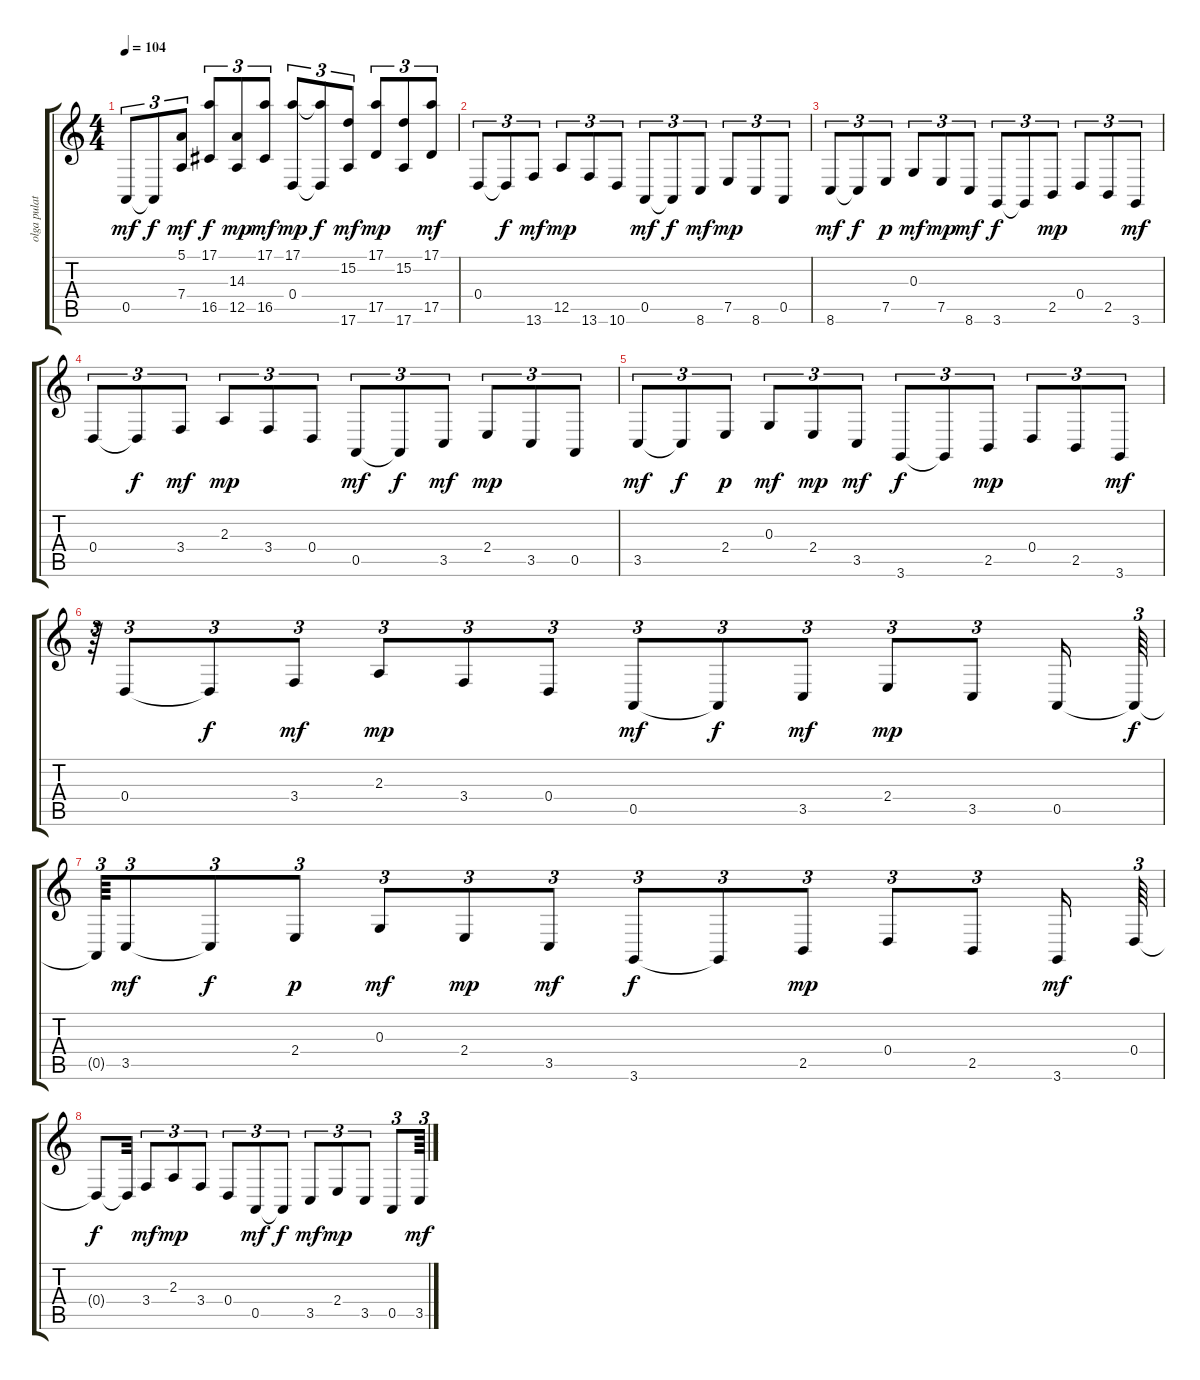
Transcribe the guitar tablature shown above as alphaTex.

\track ("olga pulatova" "olga pulat") {instrument acousticgrandpiano}
\staff {score tabs}
\tuning (E4 B3 G3 D3 A2 E2) {hide}
\ts (4 4)
\tempo 104
\clef g2
\ks c
0.5.8{tu (3 2) dy mf} 0.5{t}.8{tu (3 2) dy f} (5.1 7.4).8{tu (3 2) dy mf} (17.1 16.5).8{tu (3 2) dy f} (14.3 12.5).8{tu (3 2) dy mp} (17.1 16.5).8{tu (3 2) dy mf} (17.1 0.4).8{tu (3 2) dy mp} (17.1{t} 0.4{t}).8{tu (3 2) dy f} (15.2 17.6).8{tu (3 2) dy mf} (17.1 17.5).8{tu (3 2) dy mp} (15.2 17.6).8{tu (3 2)} (17.1 17.5).8{tu (3 2) dy mf} |
0.4.8{tu (3 2)} 0.4{t}.8{tu (3 2) dy f} 13.6.8{tu (3 2) dy mf} 12.5.8{tu (3 2) dy mp} 13.6.8{tu (3 2)} 10.6.8{tu (3 2)} 0.5.8{tu (3 2) dy mf} 0.5{t}.8{tu (3 2) dy f} 8.6.8{tu (3 2) dy mf} 7.5.8{tu (3 2) dy mp} 8.6.8{tu (3 2)} 0.5.8{tu (3 2)} |
8.6.8{tu (3 2) dy mf} 8.6{t}.8{tu (3 2) dy f} 7.5.8{tu (3 2) dy p} 0.3.8{tu (3 2) dy mf} 7.5.8{tu (3 2) dy mp} 8.6.8{tu (3 2) dy mf} 3.6.8{tu (3 2) dy f} 3.6{t}.8{tu (3 2)} 2.5.8{tu (3 2) dy mp} 0.4.8{tu (3 2)} 2.5.8{tu (3 2)} 3.6.8{tu (3 2) dy mf} |
0.4.8{tu (3 2)} 0.4{t}.8{tu (3 2) dy f} 3.4.8{tu (3 2) dy mf} 2.3.8{tu (3 2) dy mp} 3.4.8{tu (3 2)} 0.4.8{tu (3 2)} 0.5.8{tu (3 2) dy mf} 0.5{t}.8{tu (3 2) dy f} 3.5.8{tu (3 2) dy mf} 2.4.8{tu (3 2) dy mp} 3.5.8{tu (3 2)} 0.5.8{tu (3 2)} |
3.5.8{tu (3 2) dy mf} 3.5{t}.8{tu (3 2) dy f} 2.4.8{tu (3 2) dy p} 0.3.8{tu (3 2) dy mf} 2.4.8{tu (3 2) dy mp} 3.5.8{tu (3 2) dy mf} 3.6.8{tu (3 2) dy f} 3.6{t}.8{tu (3 2)} 2.5.8{tu (3 2) dy mp} 0.4.8{tu (3 2)} 2.5.8{tu (3 2)} 3.6.8{tu (3 2) dy mf} |
r.64{tu (3 2)} 0.4.8{tu (3 2)} 0.4{t}.8{tu (3 2) dy f} 3.4.8{tu (3 2) dy mf} 2.3.8{tu (3 2) dy mp} 3.4.8{tu (3 2)} 0.4.8{tu (3 2)} 0.5.8{tu (3 2) dy mf} 0.5{t}.8{tu (3 2) dy f} 3.5.8{tu (3 2) dy mf} 2.4.8{tu (3 2) dy mp} 3.5.8{tu (3 2)} 0.5.16 0.5{t}.64{tu (3 2) dy f} |
0.5{t}.64{tu (3 2)} 3.5.8{tu (3 2) dy mf} 3.5{t}.8{tu (3 2) dy f} 2.4.8{tu (3 2) dy p} 0.3.8{tu (3 2) dy mf} 2.4.8{tu (3 2) dy mp} 3.5.8{tu (3 2) dy mf} 3.6.8{tu (3 2) dy f} 3.6{t}.8{tu (3 2)} 2.5.8{tu (3 2) dy mp} 0.4.8{tu (3 2)} 2.5.8{tu (3 2)} 3.6.16{dy mf} 0.4.64{tu (3 2)} |
0.4{t}.8{dy f} 0.4{t}.32 3.4.8{tu (3 2) dy mf} 2.3.8{tu (3 2) dy mp} 3.4.8{tu (3 2)} 0.4.8{tu (3 2)} 0.5.8{tu (3 2) dy mf} 0.5{t}.8{tu (3 2) dy f} 3.5.8{tu (3 2) dy mf} 2.4.8{tu (3 2) dy mp} 3.5.8{tu (3 2)} 0.5.8{tu (3 2)} 3.5.64{tu (3 2) dy mf}
